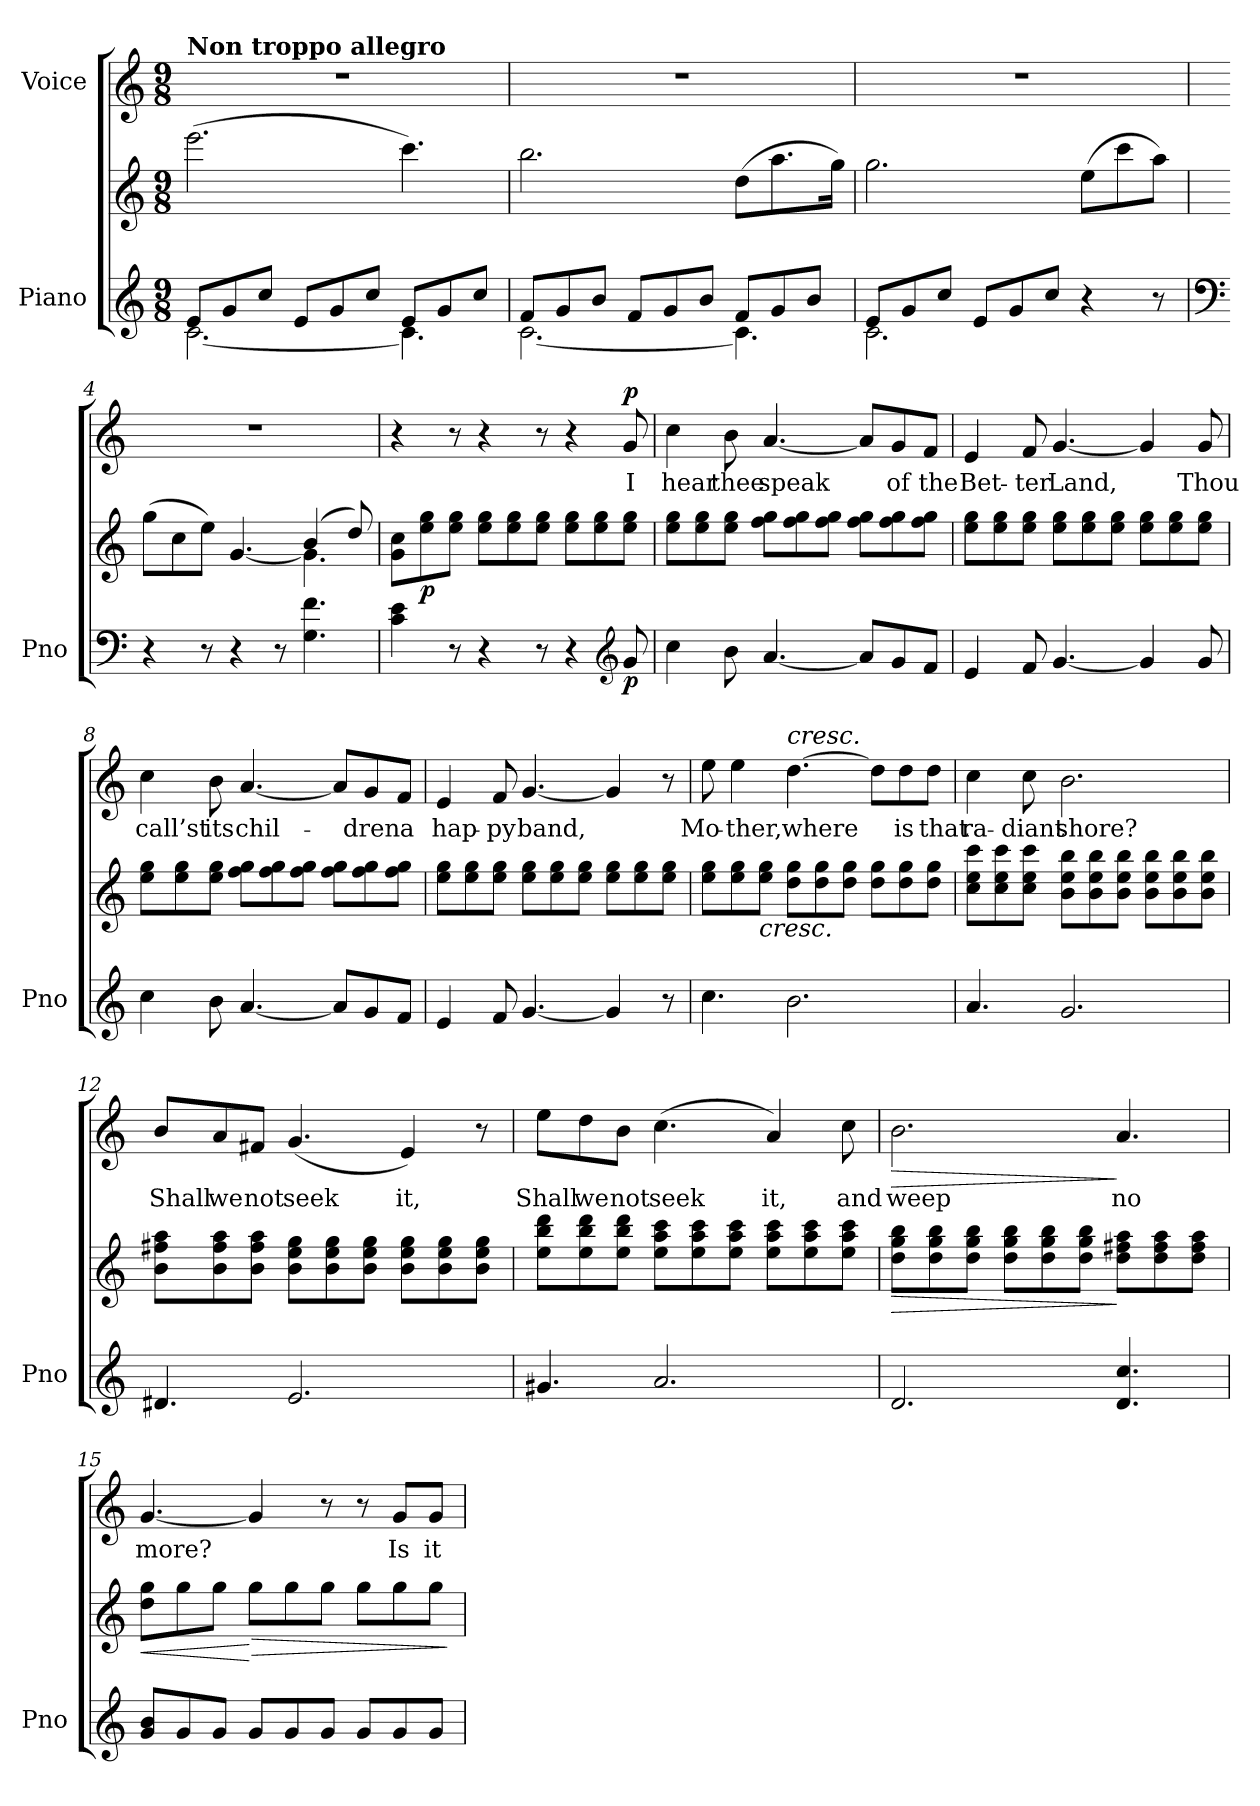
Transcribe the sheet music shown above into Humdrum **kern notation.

**kern	**kern	**dynam	**kern	**text	**dynam
*part2	*part2	*part2	*part1	*part1	*part1
*staff3	*staff2	*staff2/3	*staff1	*staff1	*staff1
*I"Piano	*	*	*I"Voice	*	*
*I'Pno	*	*	*	*	*
*clefG2	*clefG2	*	*clefG2	*	*
*k[]	*k[]	*	*k[]	*	*
*M9/8	*M9/8	*	*M9/8	*	*
=1	=1	=1	=1	=1	=1
*^	*	*	*	*	*
!	!	!	!	!LO:TX:a:B:t=Non troppo allegro	!	!
!	!	!	!LO:DY:b	!	!	!
!	!	!	!LO:DY:n=1:b	!	!	!
8e/L	[2.c\	(>2.eee\	p other-dynamics	8%9r	.	.
8g/	.	.	.	.	.	.
8cc/J	.	.	.	.	.	.
8e/L	.	.	.	.	.	.
8g/	.	.	.	.	.	.
8cc/J	.	.	.	.	.	.
8e/L	4.c\]	4.ccc\)	.	.	.	.
8g/	.	.	.	.	.	.
8cc/J	.	.	.	.	.	.
=2	=2	=2	=2	=2	=2	=2
8f/L	[2.c\	2.bb\	.	8%9r	.	.
8g/	.	.	.	.	.	.
8b/J	.	.	.	.	.	.
8f/L	.	.	.	.	.	.
8g/	.	.	.	.	.	.
8b/J	.	.	.	.	.	.
8f/L	4.c\]	(>8dd\L	.	.	.	.
8g/	.	8.aa\	.	.	.	.
8b/J	.	.	.	.	.	.
.	.	16gg\Jk)	.	.	.	.
=3	=3	=3	=3	=3	=3	=3
8e/L	2.c\	2.gg\	.	8%9r	.	.
8g/	.	.	.	.	.	.
8cc/J	.	.	.	.	.	.
8e/L	.	.	.	.	.	.
8g/	.	.	.	.	.	.
8cc/J	.	.	.	.	.	.
4r	4ryy	(>8ee\L	.	.	.	.
.	.	8ccc\	.	.	.	.
8r	8ryy	8aa\J)	.	.	.	.
*v	*v	*	*	*	*	*
!!LO:LB:g=z
=4	=4	=4	=4	=4	=4
*clefF4	*	*	*	*	*
*	*^	*	*	*	*
4r	(>8gg\L	2.ryy	.	8%9r	.	.
.	8cc\	.	.	.	.	.
8r	8ee\J)	.	.	.	.	.
4r	[4.g/	.	.	.	.	.
8r	.	.	.	.	.	.
4.G\ 4.f\	(>4b/	4.g\]	.	.	.	.
.	8dd/)	.	.	.	.	.
*	*v	*v	*	*	*	*
=5	=5	=5	=5	=5	=5
4c\ 4e\	8g\ 8cc\L	.	4r	.	.
!	!	!LO:DY:b	!	!	!
.	8ee\ 8gg\	p	.	.	.
8r	8ee\ 8gg\J	.	8r	.	.
4r	8ee\ 8gg\L	.	4r	.	.
.	8ee\ 8gg\	.	.	.	.
8r	8ee\ 8gg\J	.	8r	.	.
4r	8ee\ 8gg\L	.	4r	.	.
.	8ee\ 8gg\	.	.	.	.
*clefG2	*	*	*	*	*
!	!	!LO:DY:b=2	!	!LO:LY:b	!LO:DY:a
8g/	8ee\ 8gg\J	p	8g/	I	p
=6	=6	=6	=6	=6	=6
!	!	!	!	!LO:LY:b	!
4cc\	8ee\ 8gg\L	.	4cc\	hear	.
.	8ee\ 8gg\	.	.	.	.
!	!	!	!	!LO:LY:b	!
8b\	8ee\ 8gg\J	.	8b\	thee	.
!	!	!	!	!LO:LY:b	!
[4.a/	8ff\ 8gg\L	.	[4.a/	speak	.
.	8ff\ 8gg\	.	.	.	.
.	8ff\ 8gg\J	.	.	.	.
8a/L]	8ff\ 8gg\L	.	8a/L]	.	.
!	!	!	!	!LO:LY:b	!
8g/	8ff\ 8gg\	.	8g/	of	.
!	!	!	!	!LO:LY:b	!
8f/J	8ff\ 8gg\J	.	8f/J	the	.
!!LO:LB:g=z
=7	=7	=7	=7	=7	=7
!	!	!	!	!LO:LY:b	!
4e/	8ee\ 8gg\L	.	4e/	Bet-	.
.	8ee\ 8gg\	.	.	.	.
!	!	!	!	!LO:LY:b	!
8f/	8ee\ 8gg\J	.	8f/	-ter	.
!	!	!	!	!LO:LY:b	!
[4.g/	8ee\ 8gg\L	.	[4.g/	Land,	.
.	8ee\ 8gg\	.	.	.	.
.	8ee\ 8gg\J	.	.	.	.
4g/]	8ee\ 8gg\L	.	4g/]	.	.
.	8ee\ 8gg\	.	.	.	.
!	!	!	!	!LO:LY:b	!
8g/	8ee\ 8gg\J	.	8g/	Thou	.
=8	=8	=8	=8	=8	=8
!	!	!	!	!LO:LY:b	!
4cc\	8ee\ 8gg\L	.	4cc\	call’st	.
.	8ee\ 8gg\	.	.	.	.
!	!	!	!	!LO:LY:b	!
8b\	8ee\ 8gg\J	.	8b\	its	.
!	!	!	!	!LO:LY:b	!
[4.a/	8ff\ 8gg\L	.	[4.a/	chil-	.
.	8ff\ 8gg\	.	.	.	.
.	8ff\ 8gg\J	.	.	.	.
8a/L]	8ff\ 8gg\L	.	8a/L]	.	.
!	!	!	!	!LO:LY:b	!
8g/	8ff\ 8gg\	.	8g/	-dren	.
!	!	!	!	!LO:LY:b	!
8f/J	8ff\ 8gg\J	.	8f/J	a	.
=9	=9	=9	=9	=9	=9
!	!	!	!	!LO:LY:b	!
4e/	8ee\ 8gg\L	.	4e/	hap-	.
.	8ee\ 8gg\	.	.	.	.
!	!	!	!	!LO:LY:b	!
8f/	8ee\ 8gg\J	.	8f/	-py	.
!	!	!	!	!LO:LY:b	!
[4.g/	8ee\ 8gg\L	.	[4.g/	band,	.
.	8ee\ 8gg\	.	.	.	.
.	8ee\ 8gg\J	.	.	.	.
4g/]	8ee\ 8gg\L	.	4g/]	.	.
.	8ee\ 8gg\	.	.	.	.
8r	8ee\ 8gg\J	.	8r	.	.
!!LO:PB:g=z
=10	=10	=10	=10	=10	=10
!	!	!	!	!LO:LY:b	!
4.cc\	8ee\ 8gg\L	.	8ee\	Mo-	.
!	!	!	!	!LO:LY:b	!
.	8ee\ 8gg\	.	4ee\	-ther,	.
!	!LO:TX:b:i:t=cresc.	!	!	!	!
.	8ee\ 8gg\J	.	.	.	.
!	!	!	!LO:TX:a:i:t=cresc.	!	!
!	!	!	!	!LO:LY:b	!
2.b\	8dd\ 8gg\L	.	[4.dd\	where	.
.	8dd\ 8gg\	.	.	.	.
.	8dd\ 8gg\J	.	.	.	.
.	8dd\ 8gg\L	.	8dd\L]	.	.
!	!	!	!	!LO:LY:b	!
.	8dd\ 8gg\	.	8dd\	is	.
!	!	!	!	!LO:LY:b	!
.	8dd\ 8gg\J	.	8dd\J	that	.
=11	=11	=11	=11	=11	=11
!	!	!	!	!LO:LY:b	!
4.a/	8cc\ 8ee\ 8ccc\L	.	4cc\	ra-	.
.	8cc\ 8ee\ 8ccc\	.	.	.	.
!	!	!	!	!LO:LY:b	!
.	8cc\ 8ee\ 8ccc\J	.	8cc\	-diant	.
!	!	!	!	!LO:LY:b	!
2.g/	8b\ 8ee\ 8bb\L	.	2.b\	shore?	.
.	8b\ 8ee\ 8bb\	.	.	.	.
.	8b\ 8ee\ 8bb\J	.	.	.	.
.	8b\ 8ee\ 8bb\L	.	.	.	.
.	8b\ 8ee\ 8bb\	.	.	.	.
.	8b\ 8ee\ 8bb\J	.	.	.	.
=12	=12	=12	=12	=12	=12
!	!	!	!	!LO:LY:b	!
4.d#X/	8b\ 8ff#X\ 8aa\L	.	8b/L	Shall	.
!	!	!	!	!LO:LY:b	!
.	8b\ 8ff#\ 8aa\	.	8a/	we	.
!	!	!	!	!LO:LY:b	!
.	8b\ 8ff#\ 8aa\J	.	8f#X/J	not	.
!	!	!	!	!LO:LY:b	!
2.e/	8b\ 8ee\ 8gg\L	.	(<4.g/	seek	.
.	8b\ 8ee\ 8gg\	.	.	.	.
.	8b\ 8ee\ 8gg\J	.	.	.	.
!	!	!	!	!LO:LY:b	!
.	8b\ 8ee\ 8gg\L	.	4e/)	it,	.
.	8b\ 8ee\ 8gg\	.	.	.	.
.	8b\ 8ee\ 8gg\J	.	8r	.	.
!!LO:LB:g=z
=13	=13	=13	=13	=13	=13
!	!	!	!	!LO:LY:b	!
4.g#X/	8ee\ 8bb\ 8ddd\L	.	8ee\L	Shall	.
!	!	!	!	!LO:LY:b	!
.	8ee\ 8bb\ 8ddd\	.	8dd\	we	.
!	!	!	!	!LO:LY:b	!
.	8ee\ 8bb\ 8ddd\J	.	8b\J	not	.
!	!	!	!	!LO:LY:b	!
2.a/	8ee\ 8aa\ 8ccc\L	.	(>4.cc\	seek	.
.	8ee\ 8aa\ 8ccc\	.	.	.	.
.	8ee\ 8aa\ 8ccc\J	.	.	.	.
!	!	!	!	!LO:LY:b	!
.	8ee\ 8aa\ 8ccc\L	.	4a/)	it,	.
.	8ee\ 8aa\ 8ccc\	.	.	.	.
!	!	!	!	!LO:LY:b	!
.	8ee\ 8aa\ 8ccc\J	.	8cc\	and	.
=14	=14	=14	=14	=14	=14
!	!	!LO:HP:b	!	!LO:LY:b	!LO:HP:b
2.d/	8dd\ 8gg\ 8bb\L	>	2.b\	weep	>
.	8dd\ 8gg\ 8bb\	.	.	.	.
.	8dd\ 8gg\ 8bb\J	.	.	.	.
.	8dd\ 8gg\ 8bb\L	.	.	.	.
.	8dd\ 8gg\ 8bb\	.	.	.	.
.	8dd\ 8gg\ 8bb\J	.	.	.	.
!	!	!	!	!LO:LY:b	!
4.d/ 4.cc/	8dd\ 8ff#X\ 8aa\L	]	4.a/	no	]
.	8dd\ 8ff#\ 8aa\	.	.	.	.
.	8dd\ 8ff#\ 8aa\J	.	.	.	.
=15	=15	=15	=15	=15	=15
!	!	!LO:HP:b	!	!LO:LY:b	!
8g/ 8b/L	8dd\ 8gg\L	<	[4.g/	more?	.
8g/	8gg\	.	.	.	.
8g/J	8gg\J	.	.	.	.
!	!	!LO:HP:n=1:b	!	!	!
8g/L	8gg\L	[ >	4g/]	.	.
8g/	8gg\	.	.	.	.
8g/J	8gg\J	.	8r	.	.
8g/L	8gg\L	.	8r	.	.
!	!	!	!	!LO:LY:b	!
8g/	8gg\	.	8g/L	Is	.
!	!	!	!	!LO:LY:b	!
8g/J	8gg\J	.	8g/J	it	.
.	.	]	.	.	.
=	=	=	=	=	=
*-	*-	*-	*-	*-	*-
